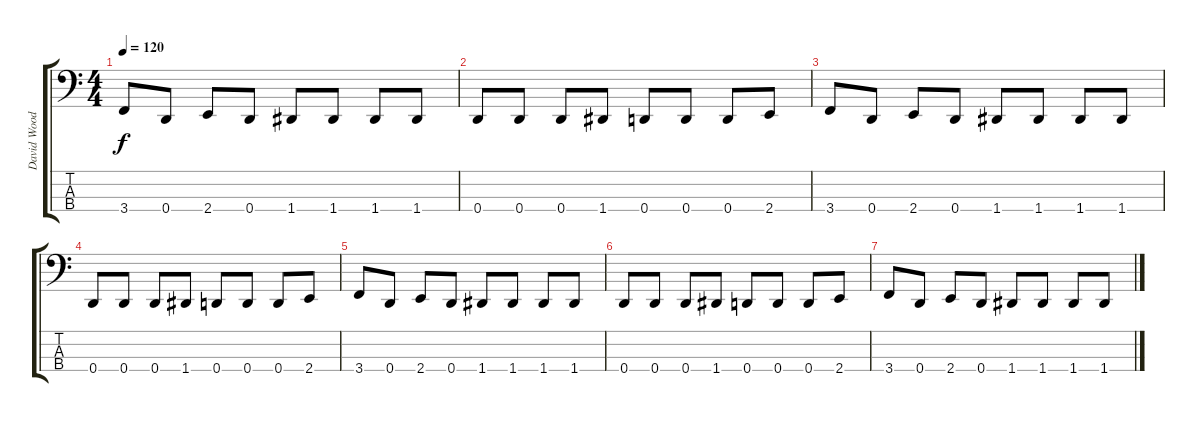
\track ("David Wood" "David Wood") {instrument electricbasspick}
\staff {score tabs}
\tuning (F2 C2 G1 D1) {hide}
\ts (4 4)
\tempo 120
\clef f4
\ks c
3.4.8{dy f} 0.4.8 2.4.8 0.4.8 1.4.8 1.4.8 1.4.8 1.4.8 |
0.4.8 0.4.8 0.4.8 1.4.8 0.4.8 0.4.8 0.4.8 2.4.8 |
3.4.8 0.4.8 2.4.8 0.4.8 1.4.8 1.4.8 1.4.8 1.4.8 |
0.4.8 0.4.8 0.4.8 1.4.8 0.4.8 0.4.8 0.4.8 2.4.8 |
3.4.8 0.4.8 2.4.8 0.4.8 1.4.8 1.4.8 1.4.8 1.4.8 |
0.4.8 0.4.8 0.4.8 1.4.8 0.4.8 0.4.8 0.4.8 2.4.8 |
3.4.8 0.4.8 2.4.8 0.4.8 1.4.8 1.4.8 1.4.8 1.4.8
